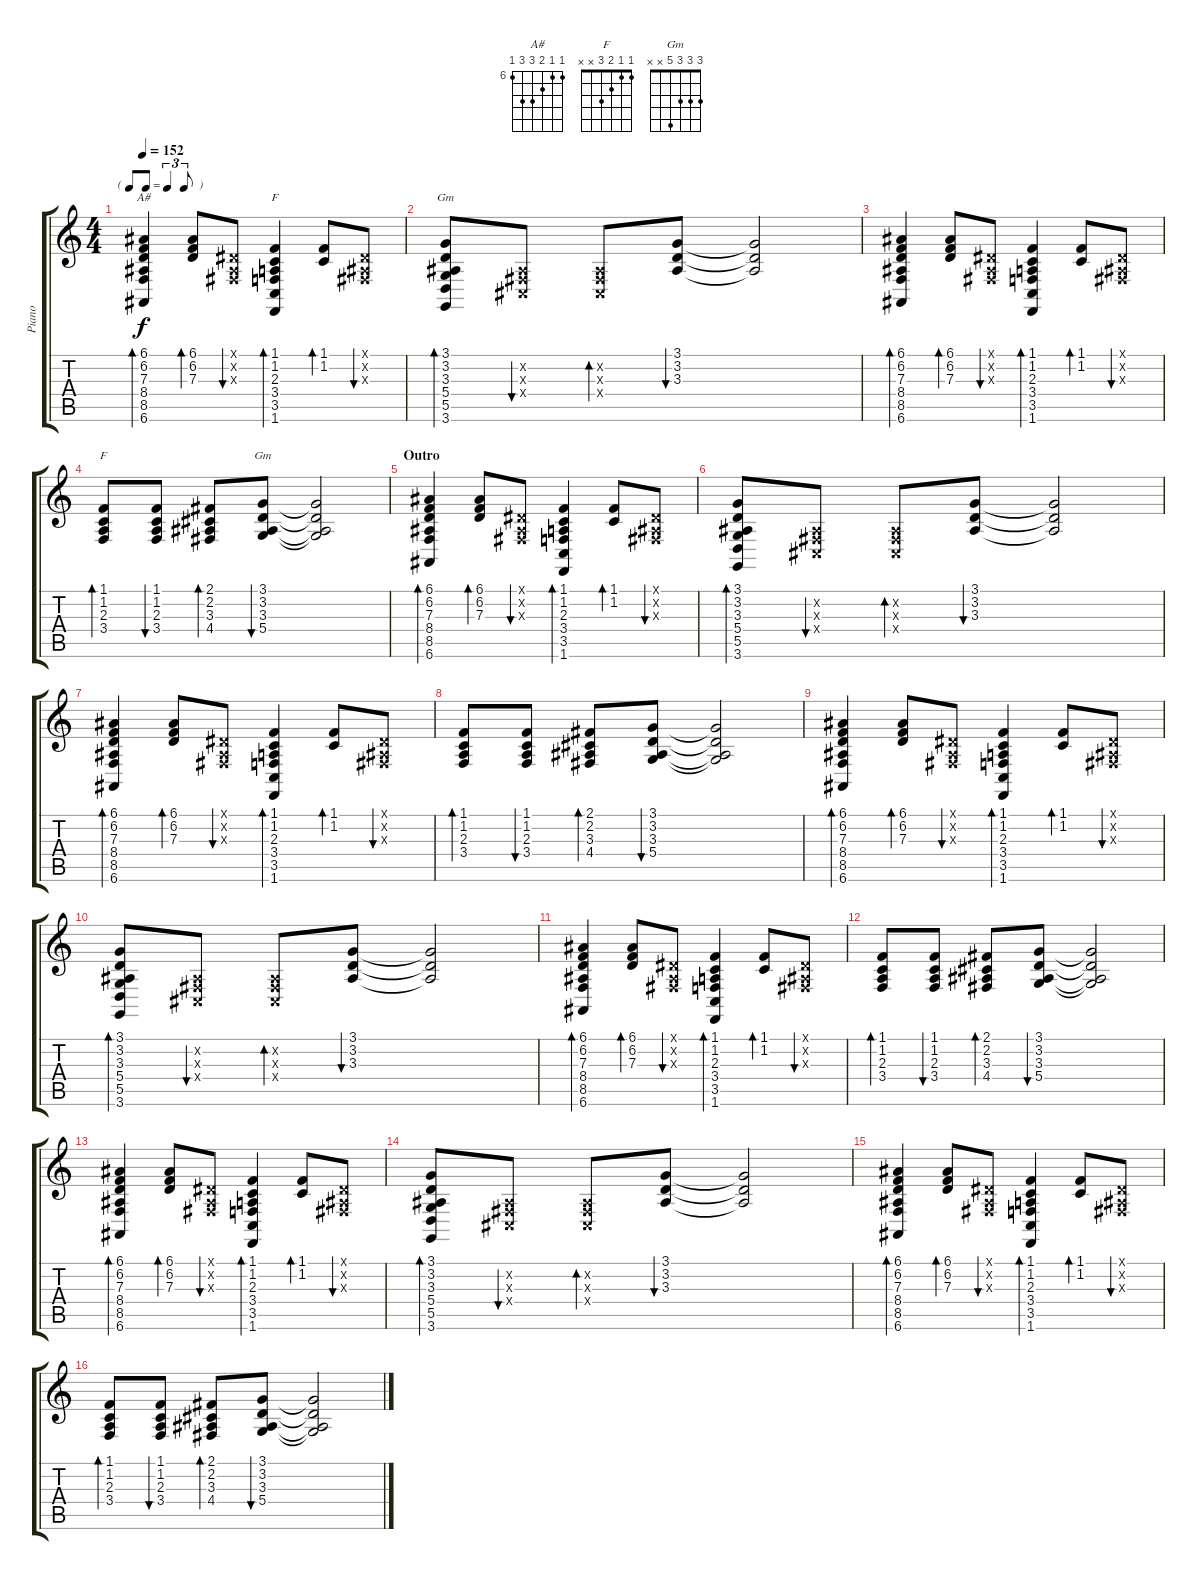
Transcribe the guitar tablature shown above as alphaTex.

\track ("Piano" "Piano") {instrument acousticgrandpiano}
\staff {score tabs}
\tuning (E4 B3 G3 D3 A2 E2) {hide}
\chord ("A#" 6 6 7 8 8 6) {firstfret 6}
\chord ("F" 1 1 2 3 3 1)
\chord ("Gm" 3 3 3 5 5 3)
\chord ("F" 1 1 2 3 x x)
\chord ("Gm" 3 3 3 5 x x)
\ts (4 4)
\tf triplet8th
\tempo 152
\clef g2
\ks c
(6.1 6.2 7.3 8.4 8.5 6.6).4{bd 30 ch "A#" dy f} (6.1 6.2 7.3).8{bd 30} (-1.1{x} -1.2{x} -1.3{x}).8{bu 30} (1.1 1.2 2.3 3.4 3.5 1.6).4{bd 30 ch "F"} (1.1 1.2).8{bd 30} (-1.1{x} -1.2{x} -1.3{x}).8{bu 30} |
(3.1 3.2 3.3 5.4 5.5 3.6).8{bd 30 ch "Gm"} (-1.2{x} -1.3{x} -1.4{x}).8{bu 30} (-1.2{x} -1.3{x} -1.4{x}).8{bd 30} (3.1 3.2 3.3).8{bu 30} (3.1{t} 3.2{t} 3.3{t}).2 |
(6.1 6.2 7.3 8.4 8.5 6.6).4{bd 30} (6.1 6.2 7.3).8{bd 30} (-1.1{x} -1.2{x} -1.3{x}).8{bu 30} (1.1 1.2 2.3 3.4 3.5 1.6).4{bd 30} (1.1 1.2).8{bd 30} (-1.1{x} -1.2{x} -1.3{x}).8{bu 30} |
(1.1 1.2 2.3 3.4).8{bd 30 ch "F"} (1.1 1.2 2.3 3.4).8{bu 30} (2.1 2.2 3.3 4.4).8{bd 30} (3.1 3.2 3.3 5.4).8{bu 30 ch "Gm"} (3.1{t} 3.2{t} 3.3{t} 5.4{t}).2 |
\section ("" "Outro")
(6.1 6.2 7.3 8.4 8.5 6.6).4{bd 30} (6.1 6.2 7.3).8{bd 30} (-1.1{x} -1.2{x} -1.3{x}).8{bu 30} (1.1 1.2 2.3 3.4 3.5 1.6).4{bd 30} (1.1 1.2).8{bd 30} (-1.1{x} -1.2{x} -1.3{x}).8{bu 30} |
(3.1 3.2 3.3 5.4 5.5 3.6).8{bd 30} (-1.2{x} -1.3{x} -1.4{x}).8{bu 30} (-1.2{x} -1.3{x} -1.4{x}).8{bd 30} (3.1 3.2 3.3).8{bu 30} (3.1{t} 3.2{t} 3.3{t}).2 |
(6.1 6.2 7.3 8.4 8.5 6.6).4{bd 30} (6.1 6.2 7.3).8{bd 30} (-1.1{x} -1.2{x} -1.3{x}).8{bu 30} (1.1 1.2 2.3 3.4 3.5 1.6).4{bd 30} (1.1 1.2).8{bd 30} (-1.1{x} -1.2{x} -1.3{x}).8{bu 30} |
(1.1 1.2 2.3 3.4).8{bd 30} (1.1 1.2 2.3 3.4).8{bu 30} (2.1 2.2 3.3 4.4).8{bd 30} (3.1 3.2 3.3 5.4).8{bu 30} (3.1{t} 3.2{t} 3.3{t} 5.4{t}).2 |
(6.1 6.2 7.3 8.4 8.5 6.6).4{bd 30} (6.1 6.2 7.3).8{bd 30} (-1.1{x} -1.2{x} -1.3{x}).8{bu 30} (1.1 1.2 2.3 3.4 3.5 1.6).4{bd 30} (1.1 1.2).8{bd 30} (-1.1{x} -1.2{x} -1.3{x}).8{bu 30} |
(3.1 3.2 3.3 5.4 5.5 3.6).8{bd 30} (-1.2{x} -1.3{x} -1.4{x}).8{bu 30} (-1.2{x} -1.3{x} -1.4{x}).8{bd 30} (3.1 3.2 3.3).8{bu 30} (3.1{t} 3.2{t} 3.3{t}).2 |
(6.1 6.2 7.3 8.4 8.5 6.6).4{bd 30} (6.1 6.2 7.3).8{bd 30} (-1.1{x} -1.2{x} -1.3{x}).8{bu 30} (1.1 1.2 2.3 3.4 3.5 1.6).4{bd 30} (1.1 1.2).8{bd 30} (-1.1{x} -1.2{x} -1.3{x}).8{bu 30} |
(1.1 1.2 2.3 3.4).8{bd 30} (1.1 1.2 2.3 3.4).8{bu 30} (2.1 2.2 3.3 4.4).8{bd 30} (3.1 3.2 3.3 5.4).8{bu 30} (3.1{t} 3.2{t} 3.3{t} 5.4{t}).2 |
(6.1 6.2 7.3 8.4 8.5 6.6).4{bd 30} (6.1 6.2 7.3).8{bd 30} (-1.1{x} -1.2{x} -1.3{x}).8{bu 30} (1.1 1.2 2.3 3.4 3.5 1.6).4{bd 30} (1.1 1.2).8{bd 30} (-1.1{x} -1.2{x} -1.3{x}).8{bu 30} |
(3.1 3.2 3.3 5.4 5.5 3.6).8{bd 30} (-1.2{x} -1.3{x} -1.4{x}).8{bu 30} (-1.2{x} -1.3{x} -1.4{x}).8{bd 30} (3.1 3.2 3.3).8{bu 30} (3.1{t} 3.2{t} 3.3{t}).2 |
(6.1 6.2 7.3 8.4 8.5 6.6).4{bd 30} (6.1 6.2 7.3).8{bd 30} (-1.1{x} -1.2{x} -1.3{x}).8{bu 30} (1.1 1.2 2.3 3.4 3.5 1.6).4{bd 30} (1.1 1.2).8{bd 30} (-1.1{x} -1.2{x} -1.3{x}).8{bu 30} |
(1.1 1.2 2.3 3.4).8{bd 30} (1.1 1.2 2.3 3.4).8{bu 30} (2.1 2.2 3.3 4.4).8{bd 30} (3.1 3.2 3.3 5.4).8{bu 30} (3.1{t} 3.2{t} 3.3{t} 5.4{t}).2
